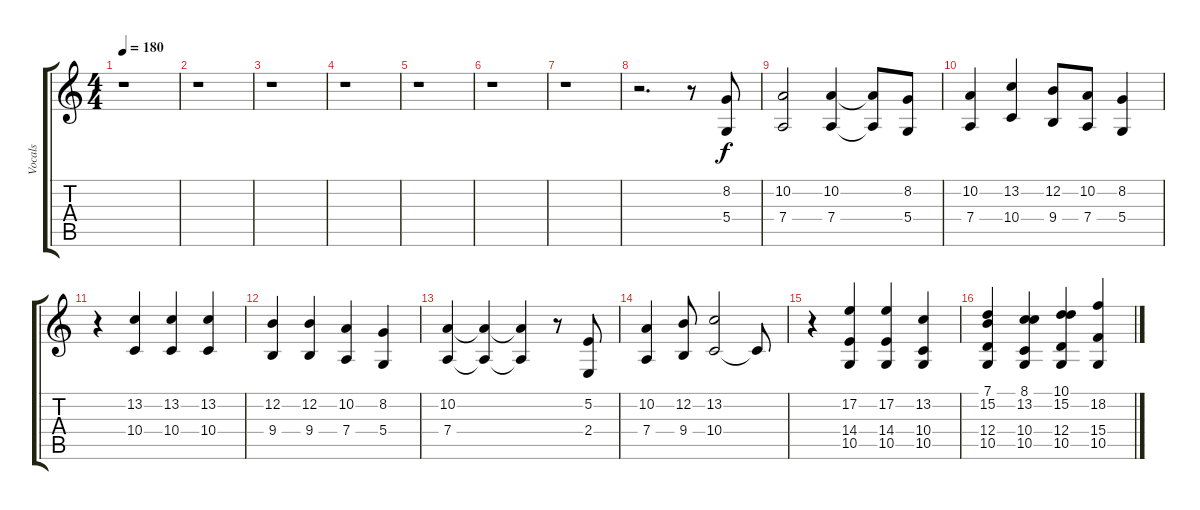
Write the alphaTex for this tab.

\track ("Vocals" "Vocals") {instrument lead6voice}
\staff {score tabs}
\tuning (E4 B3 G3 D3 A2 E2) {hide}
\ts (4 4)
\tempo 180
\clef g2
\ks c
r.1{dy f} |
r.1 |
r.1 |
r.1 |
r.1 |
r.1 |
r.1 |
r.2{d} r.8 (8.2 5.4).8 |
(10.2 7.4).2 (10.2 7.4).4 (10.2{t} 7.4{t}).8 (8.2 5.4).8 |
(10.2 7.4).4 (13.2 10.4).4 (12.2 9.4).8 (10.2 7.4).8 (8.2 5.4).4 |
r.4 (13.2 10.4).4 (13.2 10.4).4 (13.2 10.4).4 |
(12.2 9.4).4 (12.2 9.4).4 (10.2 7.4).4 (8.2 5.4).4 |
(10.2 7.4).4 (10.2{t} 7.4{t}).4 (10.2{t} 7.4{t}).4 r.8 (5.2 2.4).8 |
(10.2 7.4).4 (12.2 9.4).8 (13.2 10.4).2 10.4{t}.8 |
r.4 (17.2 14.4 10.5).4 (17.2 14.4 10.5).4 (13.2 10.4 10.5).4 |
(7.1 15.2 12.4 10.5).4 (8.1 13.2 10.4 10.5).4 (10.1 15.2 12.4 10.5).4 (18.2 15.4 10.5).4
